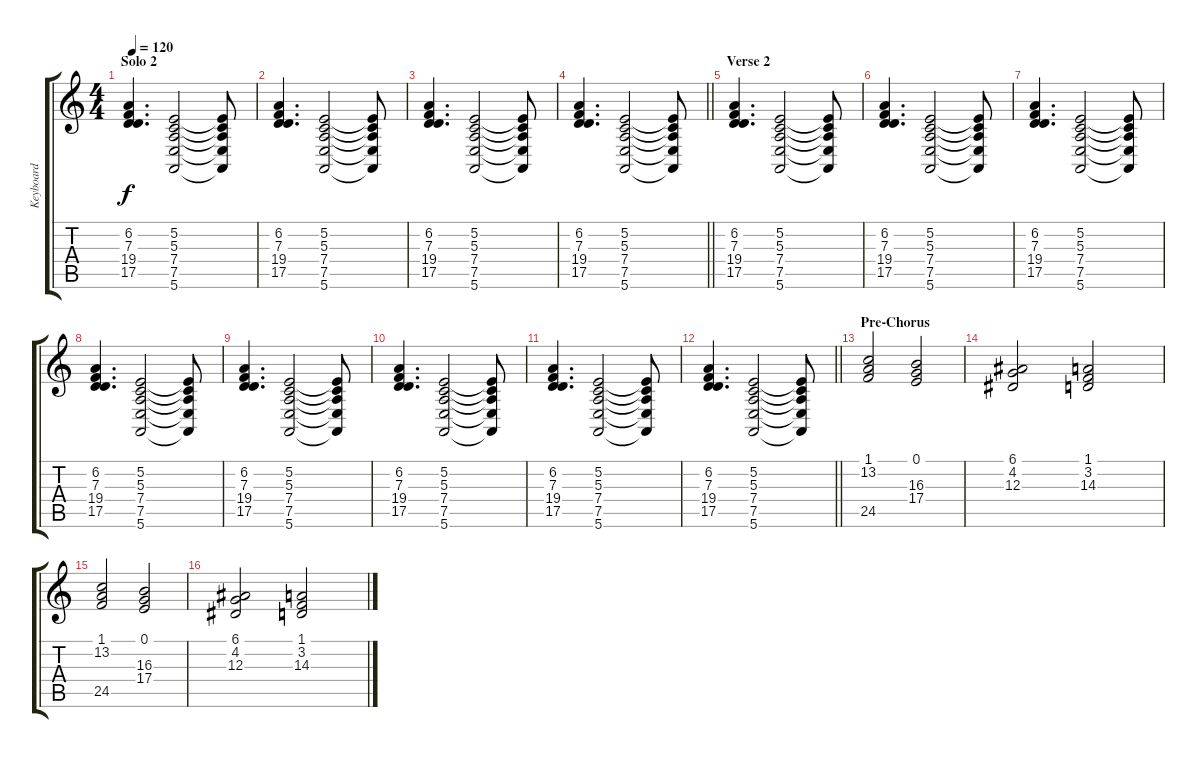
\track ("Keyboard" "Keyboard") {instrument pad2warm}
\staff {score tabs}
\tuning (E4 B3 G3 D3 A2 E2) {hide}
\ts (4 4)
\section ("" "Solo 2")
\tempo 120
\clef g2
\ks c
(6.2 7.3 19.4 17.5).4{d dy f} (5.2 5.3 7.4 7.5 5.6).2 (5.2{t} 5.3{t} 7.4{t} 7.5{t} 5.6{t}).8 |
(6.2 7.3 19.4 17.5).4{d} (5.2 5.3 7.4 7.5 5.6).2 (5.2{t} 5.3{t} 7.4{t} 7.5{t} 5.6{t}).8 |
(6.2 7.3 19.4 17.5).4{d} (5.2 5.3 7.4 7.5 5.6).2 (5.2{t} 5.3{t} 7.4{t} 7.5{t} 5.6{t}).8 |
\barLineRight lightlight
(6.2 7.3 19.4 17.5).4{d} (5.2 5.3 7.4 7.5 5.6).2 (5.2{t} 5.3{t} 7.4{t} 7.5{t} 5.6{t}).8 |
\section ("" "Verse 2")
(6.2 7.3 19.4 17.5).4{d} (5.2 5.3 7.4 7.5 5.6).2 (5.2{t} 5.3{t} 7.4{t} 7.5{t} 5.6{t}).8 |
(6.2 7.3 19.4 17.5).4{d} (5.2 5.3 7.4 7.5 5.6).2 (5.2{t} 5.3{t} 7.4{t} 7.5{t} 5.6{t}).8 |
(6.2 7.3 19.4 17.5).4{d} (5.2 5.3 7.4 7.5 5.6).2 (5.2{t} 5.3{t} 7.4{t} 7.5{t} 5.6{t}).8 |
(6.2 7.3 19.4 17.5).4{d} (5.2 5.3 7.4 7.5 5.6).2 (5.2{t} 5.3{t} 7.4{t} 7.5{t} 5.6{t}).8 |
(6.2 7.3 19.4 17.5).4{d} (5.2 5.3 7.4 7.5 5.6).2 (5.2{t} 5.3{t} 7.4{t} 7.5{t} 5.6{t}).8 |
(6.2 7.3 19.4 17.5).4{d} (5.2 5.3 7.4 7.5 5.6).2 (5.2{t} 5.3{t} 7.4{t} 7.5{t} 5.6{t}).8 |
(6.2 7.3 19.4 17.5).4{d} (5.2 5.3 7.4 7.5 5.6).2 (5.2{t} 5.3{t} 7.4{t} 7.5{t} 5.6{t}).8 |
\barLineRight lightlight
(6.2 7.3 19.4 17.5).4{d} (5.2 5.3 7.4 7.5 5.6).2 (5.2{t} 5.3{t} 7.4{t} 7.5{t} 5.6{t}).8 |
\section ("" "Pre-Chorus")
(1.1 13.2 24.5).2 (0.1 16.3 17.4).2 |
(6.1 4.2 12.3).2 (1.1 3.2 14.3).2 |
(1.1 13.2 24.5).2 (0.1 16.3 17.4).2 |
(6.1 4.2 12.3).2 (1.1 3.2 14.3).2
